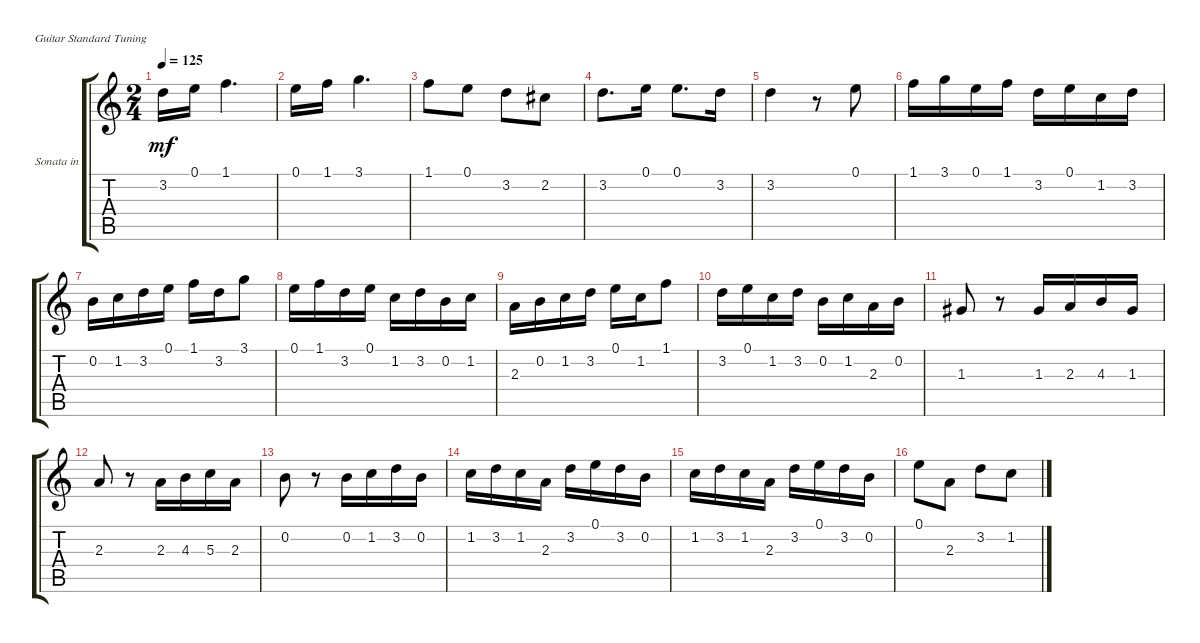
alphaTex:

\bracketExtendMode groupsimilarinstruments
\firstSystemTrackNameOrientation horizontal
\otherSystemsTrackNameOrientation horizontal
\track ("Sonata in Am . 4. Vivace" "Sonata in ") {instrument oboe}
\staff {score tabs}
\tuning (E4 B3 G3 D3 A2 E2)
\displaytranspose 12
\ts (2 4)
\tempo 125
\clef g2
\ks c
3.2.16{dy mf} 0.1.16 1.1.4{d} |
0.1.16 1.1.16 3.1.4{d} |
1.1.8 0.1.8 3.2.8 2.2.8 |
3.2.8{d} 0.1.16 0.1.8{d} 3.2.16 |
3.2.4 r.8 0.1.8 |
1.1.16 3.1.16 0.1.16 1.1.16 3.2.16 0.1.16 1.2.16 3.2.16 |
0.2.16 1.2.16 3.2.16 0.1.16 1.1.16 3.2.16 3.1.8 |
0.1.16 1.1.16 3.2.16 0.1.16 1.2.16 3.2.16 0.2.16 1.2.16 |
2.3.16 0.2.16 1.2.16 3.2.16 0.1.16 1.2.16 1.1.8 |
3.2.16 0.1.16 1.2.16 3.2.16 0.2.16 1.2.16 2.3.16 0.2.16 |
1.3.8 r.8 1.3.16 2.3.16 4.3.16 1.3.16 |
2.3.8 r.8 2.3.16 4.3.16 5.3.16 2.3.16 |
0.2.8 r.8 0.2.16 1.2.16 3.2.16 0.2.16 |
1.2.16 3.2.16 1.2.16 2.3.16 3.2.16 0.1.16 3.2.16 0.2.16 |
1.2.16 3.2.16 1.2.16 2.3.16 3.2.16 0.1.16 3.2.16 0.2.16 |
0.1.8 2.3.8 3.2.8 1.2.8
